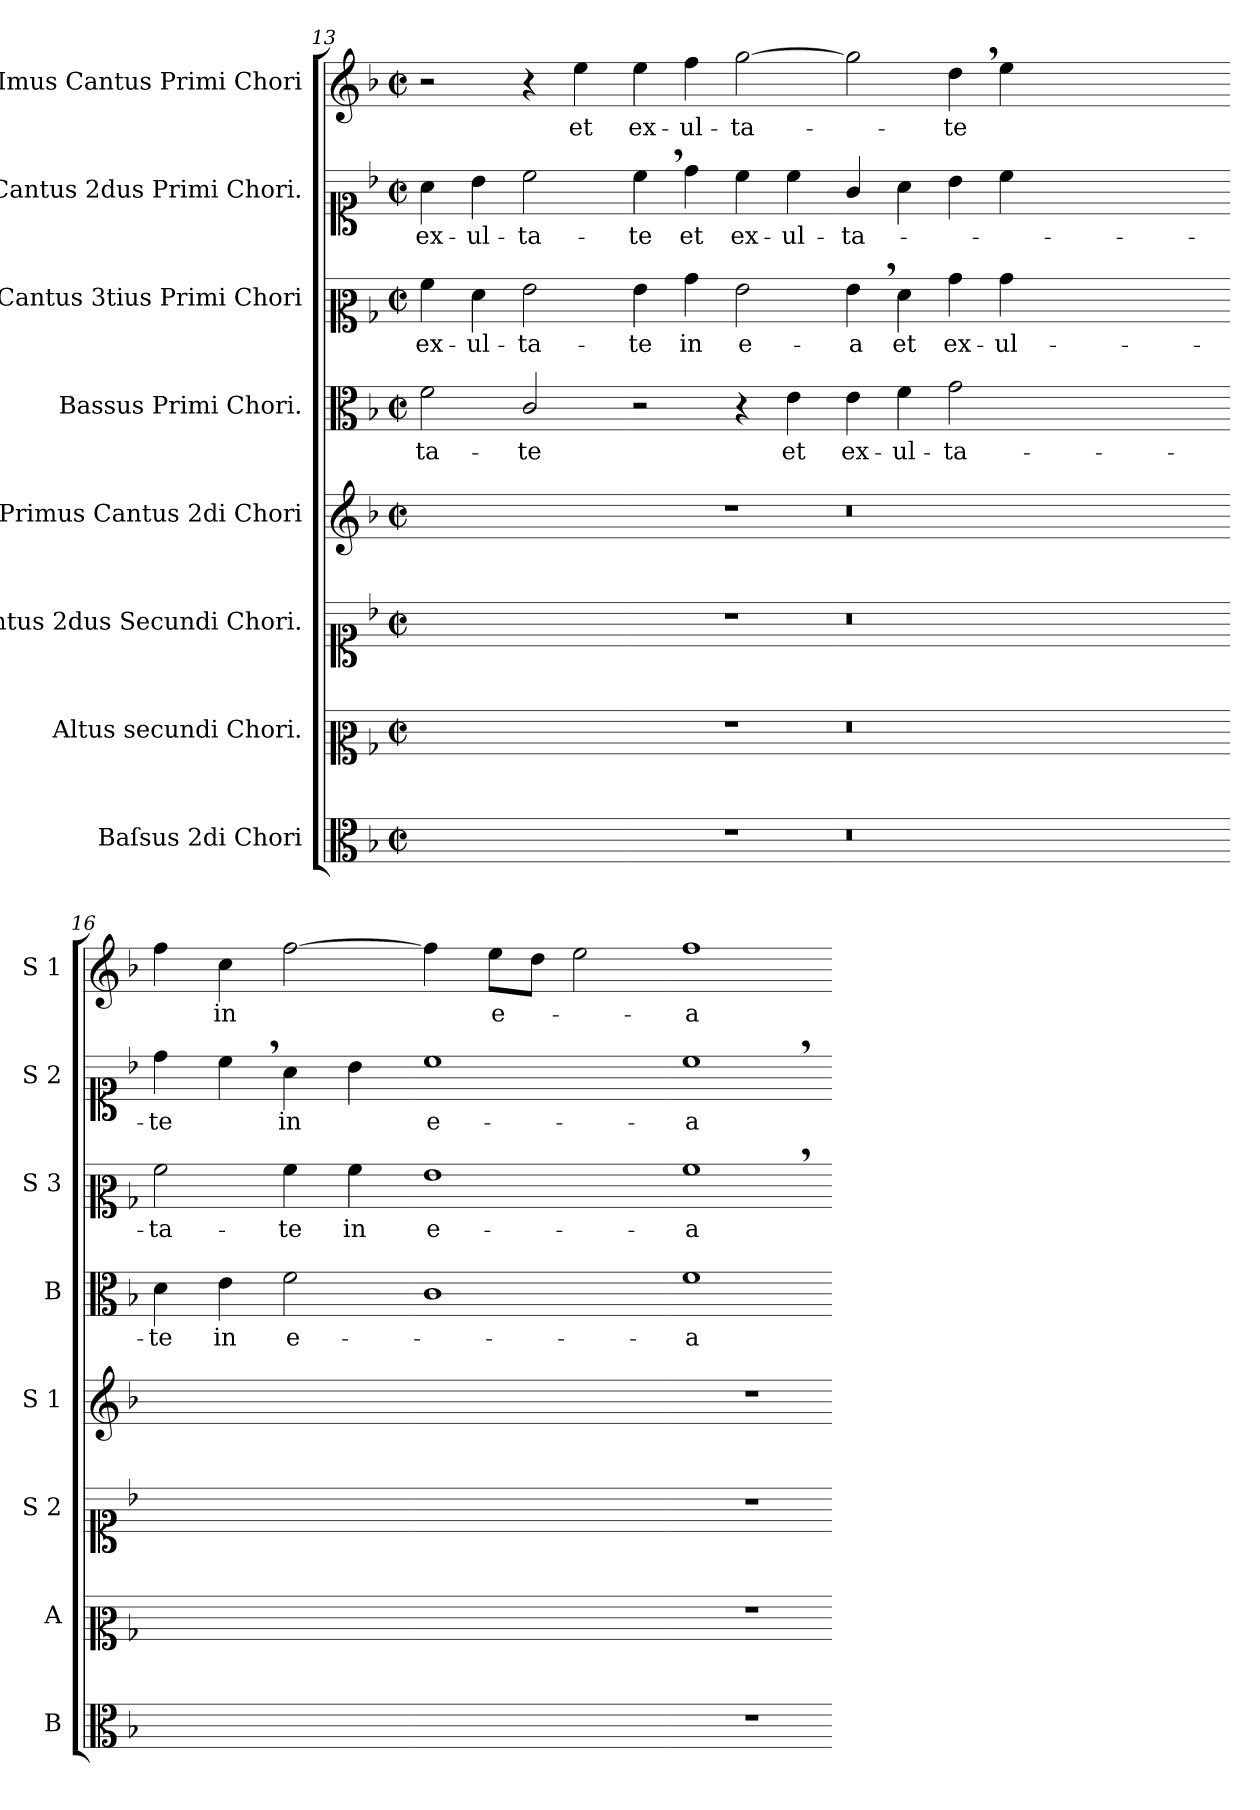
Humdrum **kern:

**kern	**kern	**kern	**kern	**kern	**text	**kern	**text	**kern	**text	**kern	**text
*part8	*part7	*part6	*part5	*part4	*part4	*part3	*part3	*part2	*part2	*part1	*part1
*staff8	*staff7	*staff6	*staff5	*staff4	*staff4	*staff3	*staff3	*staff2	*staff2	*staff1	*staff1
*I"Baſsus 2di Chori	*I"Altus secundi Chori.	*I"Cantus 2dus Secundi Chori.	*I"Primus Cantus 2di Chori	*I"Bassus Primi Chori.	*	*I"Cantus 3tius Primi Chori	*	*I"Cantus 2dus Primi Chori.	*	*I"Imus Cantus Primi Chori	*
*I'B	*I'A	*I'S 2	*I'S 1	*I'B	*	*I'S 3	*	*I'S 2	*	*I'S 1	*
*clefC3	*clefC2	*clefC1	*clefG2	*clefC3	*	*clefC2	*	*clefC1	*	*clefG2	*
*k[b-]	*k[b-]	*k[b-]	*k[b-]	*k[b-]	*	*k[b-]	*	*k[b-]	*	*k[b-]	*
*F:	*F:	*F:	*F:	*F:	*	*F:	*	*F:	*	*F:	*
*M2/2	*M2/2	*M2/2	*M2/2	*M2/2	*	*M2/2	*	*M2/2	*	*M2/2	*
*met(c|)	*met(c|)	*met(c|)	*met(c|)	*met(c|)	*	*met(c|)	*	*met(c|)	*	*met(c|)	*
=13	=13	=13	=13	=13	=13	=13	=13	=13	=13	=13	=13
1ryy	1ryy	1ryy	1ryy	2f\	-ta-	4a\	ex-	4a\	ex-	2r	.
.	.	.	.	.	.	4f\	-ul-	4b-\	-ul-	.	.
.	.	.	.	2c/	-te	2g\	-ta-	2cc\	-ta-	4r	.
.	.	.	.	.	.	.	.	.	.	4ee\	et
=14-	=14-	=14-	=14-	=14-	=14-	=14-	=14-	=14-	=14-	=14-	=14-
1r	1r	1r	1r	2r	.	4g\	-te	4cc,\	-te	4ee\	ex-
.	.	.	.	.	.	4b-\	in	4dd\	et	4ff\	-ul-
.	.	.	.	4r	.	2g\	e-	4cc\	ex-	[2gg\	-ta-
.	.	.	.	4e\	et	.	.	4cc\	-ul-	.	.
=15-	=15-	=15-	=15-	=15-	=15-	=15-	=15-	=15-	=15-	=15-	=15-
0.r	0.r	0.r	0.r	4e\	ex-	4g,\	-a	4g/	-ta-	2gg\]	.
.	.	.	.	4f\	-ul-	4f\	et	4a\	.	.	.
.	.	.	.	2g\	-ta-	4b-\	ex-	4b-\	.	4dd,\	-te
.	.	.	.	.	.	4b-\	-ul-	4cc\	.	4ee\	.
.	.	.	.	0ryy	.	0ryy	.	0ryy	.	0ryy	.
=16-	=16-	=16-	=16-	=16-	=16-	=16-	=16-	=16-	=16-	=16-	=16-
1ryy	1ryy	1ryy	1ryy	4d\	-te	2a\	-ta-	4dd\	-te	4ff\	.
.	.	.	.	4e\	in	.	.	4cc,\	.	4cc\	in
.	.	.	.	2f\	e-	4a\	-te	4a\	in	[2ff\	.
.	.	.	.	.	.	4a\	in	4b-\	.	.	.
=17-	=17-	=17-	=17-	=17-	=17-	=17-	=17-	=17-	=17-	=17-	=17-
1ryy	1ryy	1ryy	1ryy	1c	.	1g	e-	1cc	e-	4ff\]	.
.	.	.	.	.	.	.	.	.	.	8ee\L	e-
.	.	.	.	.	.	.	.	.	.	8dd\J	.
.	.	.	.	.	.	.	.	.	.	2ee\	.
=18-	=18-	=18-	=18-	=18-	=18-	=18-	=18-	=18-	=18-	=18-	=18-
1r	1r	1r	1r	1f	-a	1a,	-a	1cc,	-a	1ff	-a
=-	=-	=-	=-	=-	=-	=-	=-	=-	=-	=-	=-
*-	*-	*-	*-	*-	*-	*-	*-	*-	*-	*-	*-
